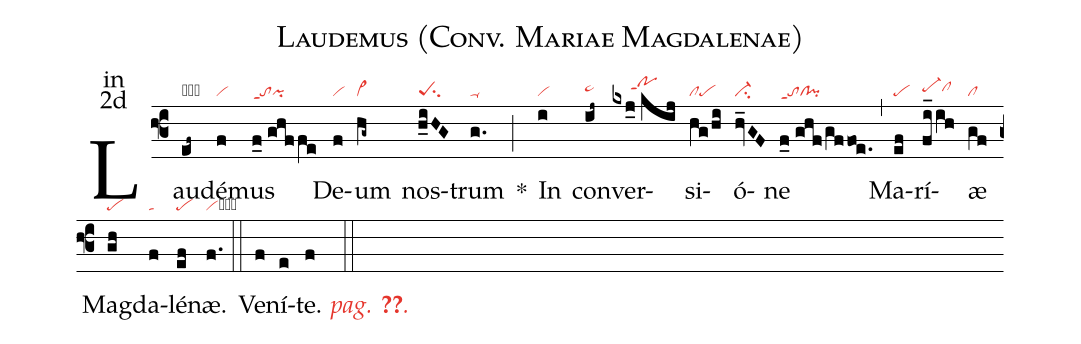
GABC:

name:Laudemus (Conv. Mariae Magdalenae);
office-part:in;
mode:2d;
nabc-lines:1;
%%
(f3) Lau(ef~|obpe~)dé(f|vi)mus(f_0//ghf/fe|toppt1pi) De(f|vi)um(hg~|vi>) nos(h_iHG|peSsu2)trum(g.|ta-) <sp>*</sp>(;) In(i|vi) con(ij~|pe~hh)ver(kxj_0//kij|/////pohjppt1)si(hg/hi|clpe)ó(hv_GF|ci-)ne(f_0//ghf/gffoe.|toppt1cl!pi) (,) Ma(ef|pe)rí(fi_ih|pe-hhclhh)æ(gf|cl) Mag(gh|pe)da(f|ta)lé(ef|pe)næ.(f.|vicb) (::) <nlba>Ve(f)ní(e)t{e}. <c><i>pag. <v>\pageref{M-ORIP2d}</v>.</i></c></nlba>(f ::)
